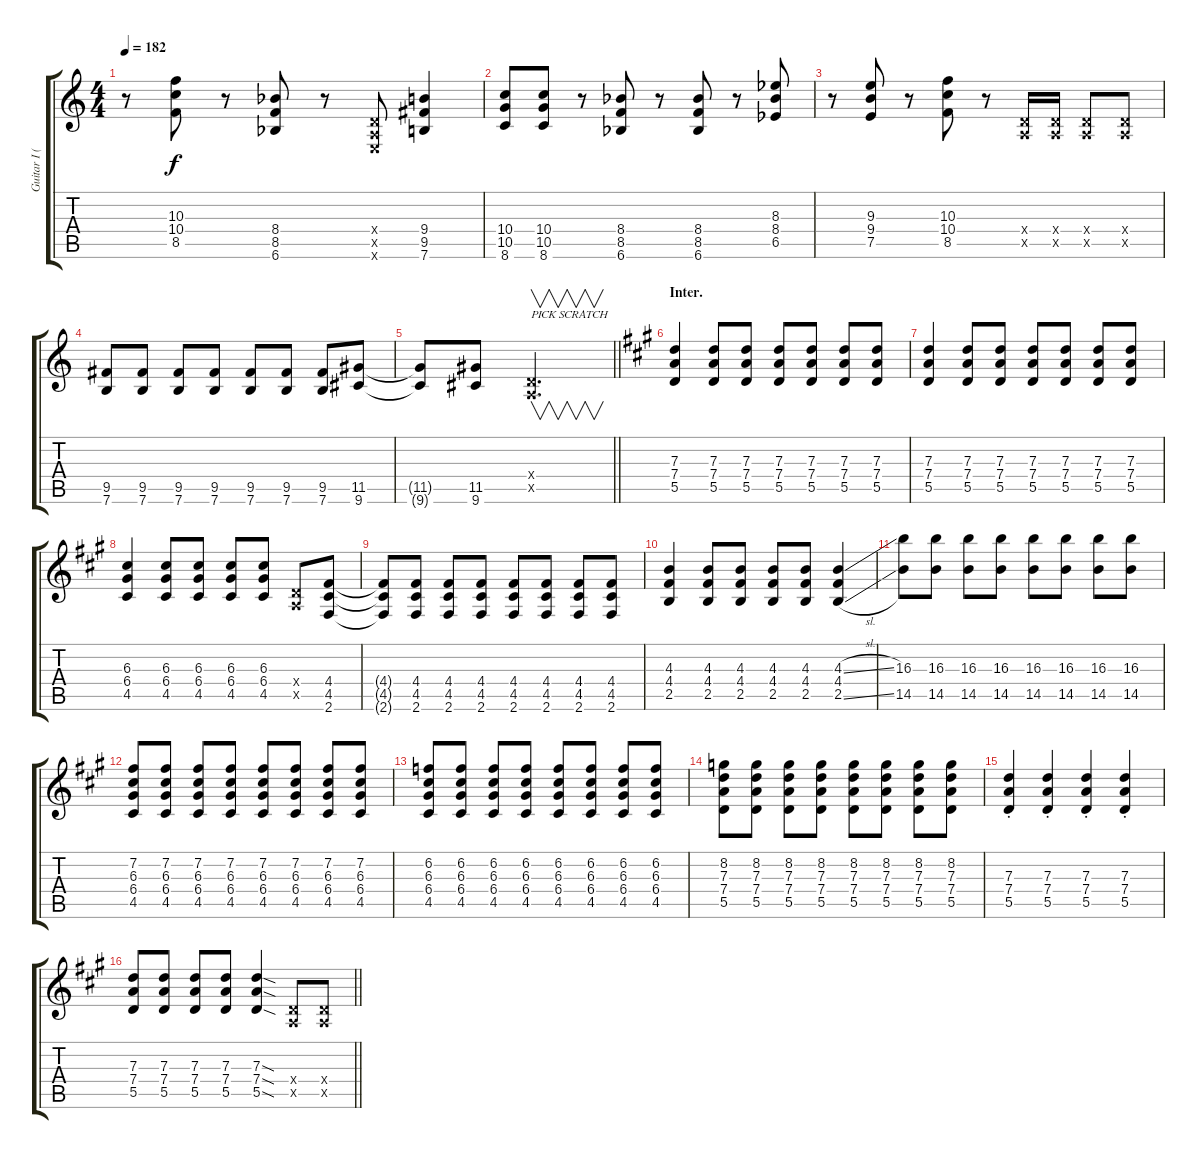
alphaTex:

\track ("Guitar I (Hirasawa Yui)" "Guitar I (") {instrument overdrivenguitar}
\staff {score tabs}
\tuning (E4 B3 G3 D3 A2 E2) {hide}
\ts (4 4)
\tempo 182
\clef g2
\ks c
r.8{dy f} (10.3 10.4 8.5).8 r.8 (8.4{acc b} 8.5 6.6{acc b}).8 r.8 (0.4{x} 0.5{x} 0.6{x}).8 (9.4 9.5 7.6).4 |
(10.4 10.5 8.6).8 (10.4 10.5 8.6).8 r.8 (8.4{acc b} 8.5 6.6{acc b}).8 r.8 (8.4{acc b} 8.5 6.6{acc b}).8 r.8 (8.3{acc b} 8.4{acc b} 6.5{acc b}).8 |
r.8 (9.3 9.4 7.5).8 r.8 (10.3 10.4 8.5).8 r.8 (0.4{x} 0.5{x}).16 (0.4{x} 0.5{x}).16 (0.4{x} 0.5{x}).8 (0.4{x} 0.5{x}).8 |
(9.5 7.6).8 (9.5 7.6).8 (9.5 7.6).8 (9.5 7.6).8 (9.5 7.6).8 (9.5 7.6).8 (9.5 7.6).8 (11.5 9.6).8 |
\barLineRight lightlight
(11.5{t} 9.6{t}).8 (11.5 9.6).8 (0.4{x} 0.5{x}).2{v d txt "PICK SCRATCH"} |
\section ("" "Inter.")
\ks a
(7.3 7.4 5.5).4 (7.3 7.4 5.5).8 (7.3 7.4 5.5).8 (7.3 7.4 5.5).8 (7.3 7.4 5.5).8 (7.3 7.4 5.5).8 (7.3 7.4 5.5).8 |
(7.3 7.4 5.5).4 (7.3 7.4 5.5).8 (7.3 7.4 5.5).8 (7.3 7.4 5.5).8 (7.3 7.4 5.5).8 (7.3 7.4 5.5).8 (7.3 7.4 5.5).8 |
(6.3 6.4 4.5).4 (6.3 6.4 4.5).8 (6.3 6.4 4.5).8 (6.3 6.4 4.5).8 (6.3 6.4 4.5).8 (0.4{x} 0.5{x}).8 (4.4 4.5 2.6).8 |
(4.4{t} 4.5{t} 2.6{t}).8 (4.4 4.5 2.6).8 (4.4 4.5 2.6).8 (4.4 4.5 2.6).8 (4.4 4.5 2.6).8 (4.4 4.5 2.6).8 (4.4 4.5 2.6).8 (4.4 4.5 2.6).8 |
(4.3 4.4 2.5).4 (4.3 4.4 2.5).8 (4.3 4.4 2.5).8 (4.3 4.4 2.5).8 (4.3 4.4 2.5).8 (4.3{sl} 4.4 2.5{sl}).4 |
(16.3 14.5).8 (16.3 14.5).8 (16.3 14.5).8 (16.3 14.5).8 (16.3 14.5).8 (16.3 14.5).8 (16.3 14.5).8 (16.3 14.5).8 |
(7.2 6.3 6.4 4.5).8 (7.2 6.3 6.4 4.5).8 (7.2 6.3 6.4 4.5).8 (7.2 6.3 6.4 4.5).8 (7.2 6.3 6.4 4.5).8 (7.2 6.3 6.4 4.5).8 (7.2 6.3 6.4 4.5).8 (7.2 6.3 6.4 4.5).8 |
(6.2 6.3 6.4 4.5).8 (6.2 6.3 6.4 4.5).8 (6.2 6.3 6.4 4.5).8 (6.2 6.3 6.4 4.5).8 (6.2 6.3 6.4 4.5).8 (6.2 6.3 6.4 4.5).8 (6.2 6.3 6.4 4.5).8 (6.2 6.3 6.4 4.5).8 |
(8.2 7.3 7.4 5.5).8 (8.2 7.3 7.4 5.5).8 (8.2 7.3 7.4 5.5).8 (8.2 7.3 7.4 5.5).8 (8.2 7.3 7.4 5.5).8 (8.2 7.3 7.4 5.5).8 (8.2 7.3 7.4 5.5).8 (8.2 7.3 7.4 5.5).8 |
(7.3{st} 7.4{st} 5.5{st}).4 (7.3{st} 7.4{st} 5.5{st}).4 (7.3{st} 7.4{st} 5.5{st}).4 (7.3{st} 7.4{st} 5.5{st}).4 |
\barLineRight lightlight
(7.3 7.4 5.5).8 (7.3 7.4 5.5).8 (7.3 7.4 5.5).8 (7.3 7.4 5.5).8 (7.3{sod} 7.4{sod} 5.5{sod}).4 (0.4{x} 0.5{x}).8 (0.4{x} 0.5{x}).8
